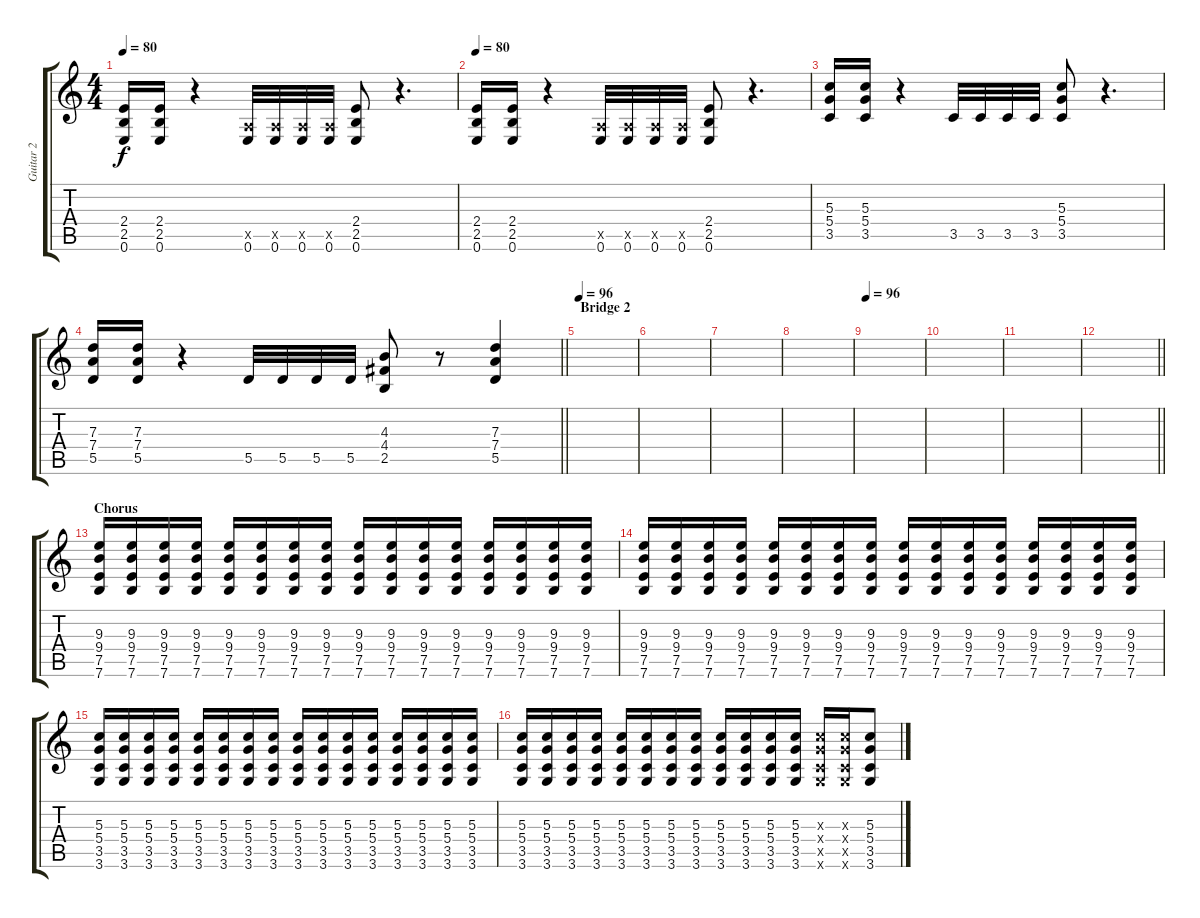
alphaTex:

\track ("Guitar 2" "Guitar 2") {instrument overdrivenguitar}
\staff {score tabs}
\tuning (E4 B3 G3 D3 A2 E2) {hide}
\ts (4 4)
\tempo 80
\clef g2
\ks c
(2.4 2.5 0.6).16{dy f} (2.4 2.5 0.6).16 r.4 (0.5{x} 0.6).32 (0.5{x} 0.6).32 (0.5{x} 0.6).32 (0.5{x} 0.6).32 (2.4 2.5 0.6).8 r.4{d} |
\tempo 80
(2.4 2.5 0.6).16 (2.4 2.5 0.6).16 r.4 (0.5{x} 0.6).32 (0.5{x} 0.6).32 (0.5{x} 0.6).32 (0.5{x} 0.6).32 (2.4 2.5 0.6).8 r.4{d} |
(5.3 5.4 3.5).16 (5.3 5.4 3.5).16 r.4 3.5.32 3.5.32 3.5.32 3.5.32 (5.3 5.4 3.5).8 r.4{d} |
\barLineRight lightlight
(7.3 7.4 5.5).16 (7.3 7.4 5.5).16 r.4 5.5.32 5.5.32 5.5.32 5.5.32 (4.3 4.4 2.5).8 r.8 (7.3 7.4 5.5).4 |
\section ("" "Bridge 2")
\tempo 96
|
|
|
|
\tempo 96
|
|
|
\barLineRight lightlight
|
\section ("" "Chorus")
(9.3 9.4 7.5 7.6).16{volume 12 instrument overdrivenguitar} (9.3 9.4 7.5 7.6).16 (9.3 9.4 7.5 7.6).16 (9.3 9.4 7.5 7.6).16 (9.3 9.4 7.5 7.6).16 (9.3 9.4 7.5 7.6).16 (9.3 9.4 7.5 7.6).16 (9.3 9.4 7.5 7.6).16 (9.3 9.4 7.5 7.6).16 (9.3 9.4 7.5 7.6).16 (9.3 9.4 7.5 7.6).16 (9.3 9.4 7.5 7.6).16 (9.3 9.4 7.5 7.6).16 (9.3 9.4 7.5 7.6).16 (9.3 9.4 7.5 7.6).16 (9.3 9.4 7.5 7.6).16 |
(9.3 9.4 7.5 7.6).16 (9.3 9.4 7.5 7.6).16 (9.3 9.4 7.5 7.6).16 (9.3 9.4 7.5 7.6).16 (9.3 9.4 7.5 7.6).16 (9.3 9.4 7.5 7.6).16 (9.3 9.4 7.5 7.6).16 (9.3 9.4 7.5 7.6).16 (9.3 9.4 7.5 7.6).16 (9.3 9.4 7.5 7.6).16 (9.3 9.4 7.5 7.6).16 (9.3 9.4 7.5 7.6).16 (9.3 9.4 7.5 7.6).16 (9.3 9.4 7.5 7.6).16 (9.3 9.4 7.5 7.6).16 (9.3 9.4 7.5 7.6).16 |
(5.3 5.4 3.5 3.6).16 (5.3 5.4 3.5 3.6).16 (5.3 5.4 3.5 3.6).16 (5.3 5.4 3.5 3.6).16 (5.3 5.4 3.5 3.6).16 (5.3 5.4 3.5 3.6).16 (5.3 5.4 3.5 3.6).16 (5.3 5.4 3.5 3.6).16 (5.3 5.4 3.5 3.6).16 (5.3 5.4 3.5 3.6).16 (5.3 5.4 3.5 3.6).16 (5.3 5.4 3.5 3.6).16 (5.3 5.4 3.5 3.6).16 (5.3 5.4 3.5 3.6).16 (5.3 5.4 3.5 3.6).16 (5.3 5.4 3.5 3.6).16 |
(5.3 5.4 3.5 3.6).16 (5.3 5.4 3.5 3.6).16 (5.3 5.4 3.5 3.6).16 (5.3 5.4 3.5 3.6).16 (5.3 5.4 3.5 3.6).16 (5.3 5.4 3.5 3.6).16 (5.3 5.4 3.5 3.6).16 (5.3 5.4 3.5 3.6).16 (5.3 5.4 3.5 3.6).16 (5.3 5.4 3.5 3.6).16 (5.3 5.4 3.5 3.6).16 (5.3 5.4 3.5 3.6).16 (5.3{x} 5.4{x} 3.5{x} 3.6{x}).16 (5.3{x} 5.4{x} 3.5{x} 3.6{x}).16 (5.3 5.4 3.5 3.6).8
